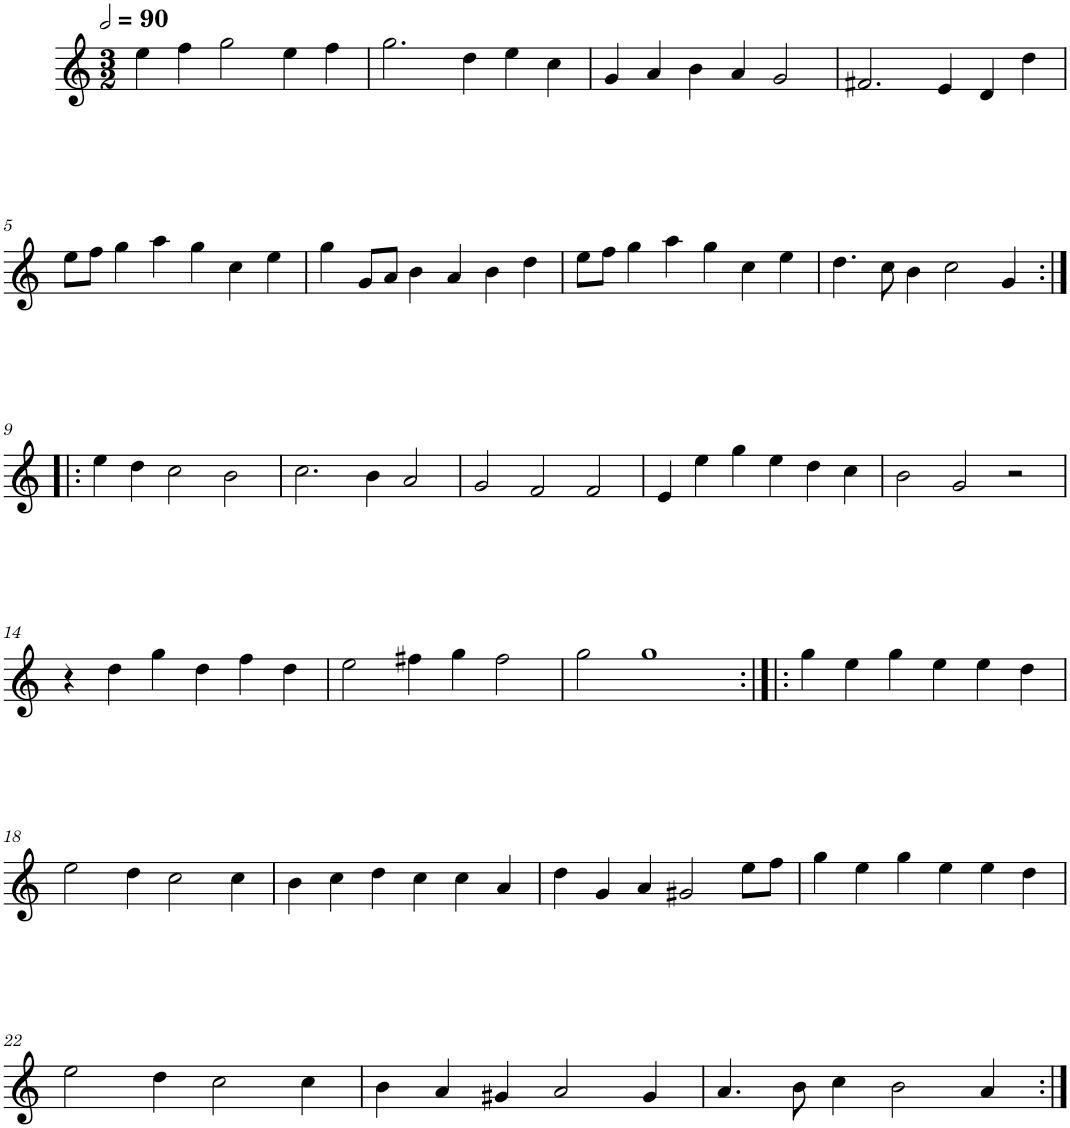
**kern
*part1
*staff1
*I"Cinq parties
*clefG2
*k[]
*M3/2
*MM180
=1
4ee\
4ff\
2gg\
4ee\
4ff\
=2
2.gg\
4dd\
4ee\
4cc\
=3
4g/
4a/
4b\
4a/
2g/
=4
2.f#X/
4e/
4d/
4dd\
!!LO:LB:g=z
=5
8ee\L
8ff\J
4gg\
4aa\
4gg\
4cc\
4ee\
=6
4gg\
8g/L
8a/J
4b\
4a/
4b\
4dd\
=7
8ee\L
8ff\J
4gg\
4aa\
4gg\
4cc\
4ee\
=8
4.dd\
8cc\
4b\
2cc\
4g/
!!LO:LB:g=z
=9:|!|:
4ee\
4dd\
2cc\
2b\
=10
2.cc\
4b\
2a/
=11
2g/
2f/
2f/
=12
4e/
4ee\
4gg\
4ee\
4dd\
4cc\
=13
2b\
2g/
2r
!!LO:LB:g=z
=14
4r
4dd\
4gg\
4dd\
4ff\
4dd\
=15
2ee\
4ff#X\
4gg\
2ff#\
=16
2gg\
1gg
=17:|!|:
4gg\
4ee\
4gg\
4ee\
4ee\
4dd\
!!LO:LB:g=z
=18
2ee\
4dd\
2cc\
4cc\
=19
4b\
4cc\
4dd\
4cc\
4cc\
4a/
=20
4dd\
4g/
4a/
2g#X/
8ee\L
8ff\J
=21
4gg\
4ee\
4gg\
4ee\
4ee\
4dd\
!!LO:LB:g=z
=22
2ee\
4dd\
2cc\
4cc\
=23
4b\
4a/
4g#X/
2a/
4g#/
=24
4.a/
8b\
4cc\
2b\
4a/
=:|!
*-
